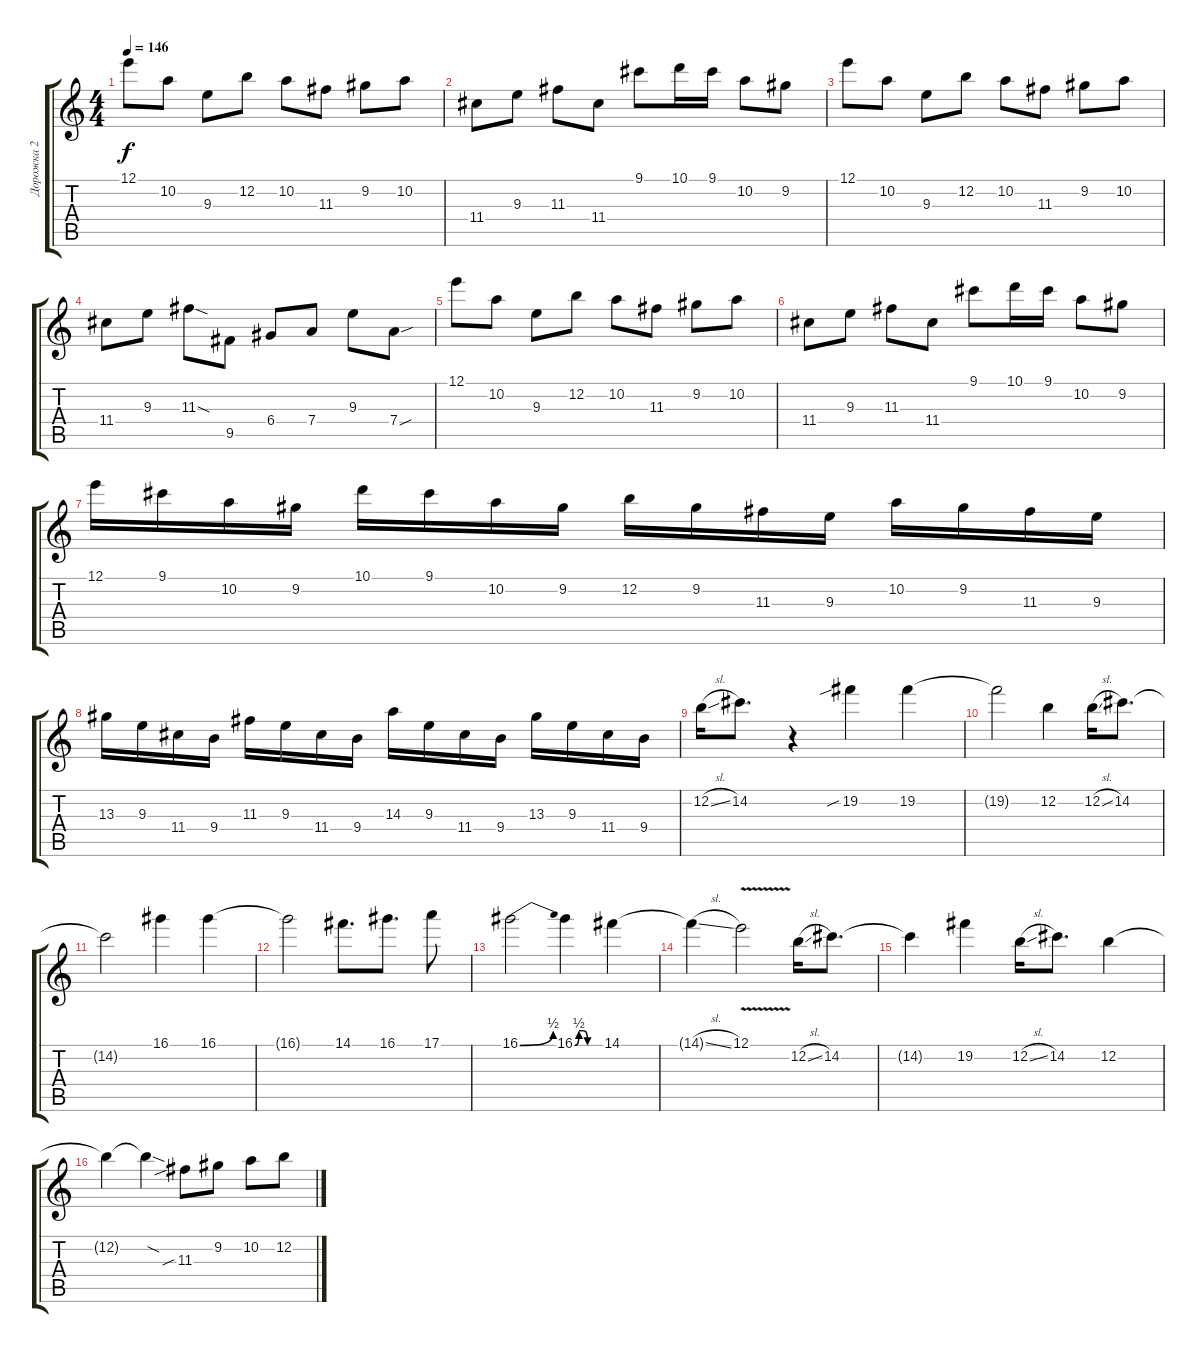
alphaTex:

\track ("Дорожка 2" "Дорожка 2") {instrument distortionguitar}
\staff {score tabs}
\tuning (E4 B3 G3 D3 A2 E2) {hide}
\ts (4 4)
\tempo 146
\clef g2
\ks c
12.1.8{dy f} 10.2.8 9.3.8 12.2.8 10.2.8 11.3.8 9.2.8 10.2.8 |
11.4.8 9.3.8 11.3.8 11.4.8 9.1.8 10.1.16 9.1.16 10.2.8 9.2.8 |
12.1.8 10.2.8 9.3.8 12.2.8 10.2.8 11.3.8 9.2.8 10.2.8 |
11.4.8 9.3.8 11.3{sod}.8 9.5.8 6.4.8 7.4.8 9.3.8 7.4{sou}.8 |
12.1.8 10.2.8 9.3.8 12.2.8 10.2.8 11.3.8 9.2.8 10.2.8 |
11.4.8 9.3.8 11.3.8 11.4.8 9.1.8 10.1.16 9.1.16 10.2.8 9.2.8 |
12.1.16 9.1.16 10.2.16 9.2.16 10.1.16 9.1.16 10.2.16 9.2.16 12.2.16 9.2.16 11.3.16 9.3.16 10.2.16 9.2.16 11.3.16 9.3.16 |
13.3.16 9.3.16 11.4.16 9.4.16 11.3.16 9.3.16 11.4.16 9.4.16 14.3.16 9.3.16 11.4.16 9.4.16 13.3.16 9.3.16 11.4.16 9.4.16 |
12.2{sl}.16 14.2.8{d} r.4 19.2{sib}.4 19.2.4 |
19.2{t}.2 12.2.4 12.2{sl}.16 14.2.8{d} |
14.2{t}.2 16.1.4 16.1.4 |
16.1{t}.2 14.1.8{d} 16.1.8{d} 17.1.8 |
16.1{be (bend 0 0 60 2)}.2 16.1{be (custom 0 0 10 2 20 2 30 0 60 0)}.4 14.1.4 |
14.1{sl t}.4 12.1{v}.2 12.2{sl}.16 14.2.8{d} |
14.2{t}.4 19.2.4 12.2{sl}.16 14.2.8{d} 12.2.4 |
12.2{t}.4 12.2{sod t}.4 11.3{sib}.8 9.2.8 10.2.8 12.2.8
